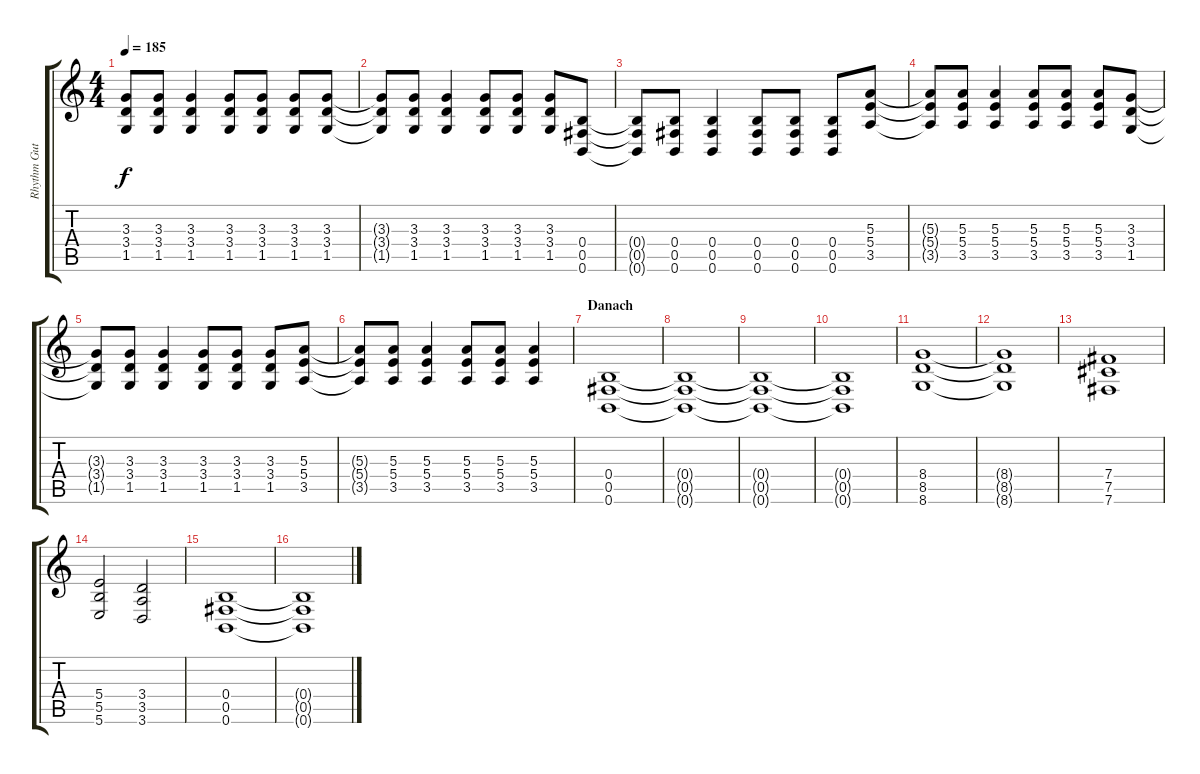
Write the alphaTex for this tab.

\track ("Rhythm Gutiar - Jona" "Rhythm Gut") {instrument distortionguitar}
\staff {score tabs}
\tuning (Db4 Ab3 E3 B2 Gb2 B1) {hide}
\ts (4 4)
\tempo 185
\clef g2
\ks c
(3.3{t} 3.4{t} 1.5{t}).8{dy f} (3.3 3.4 1.5).8 (3.3 3.4 1.5).4 (3.3 3.4 1.5).8 (3.3 3.4 1.5).8 (3.3 3.4 1.5).8 (3.3 3.4 1.5).8 |
(3.3{t} 3.4{t} 1.5{t}).8 (3.3 3.4 1.5).8 (3.3 3.4 1.5).4 (3.3 3.4 1.5).8 (3.3 3.4 1.5).8 (3.3 3.4 1.5).8 (0.4 0.5 0.6).8 |
(0.4{t} 0.5{t} 0.6{t}).8 (0.4 0.5 0.6).8 (0.4 0.5 0.6).4 (0.4 0.5 0.6).8 (0.4 0.5 0.6).8 (0.4 0.5 0.6).8 (5.3 5.4 3.5).8 |
(5.3{t} 5.4{t} 3.5{t}).8 (5.3 5.4 3.5).8 (5.3 5.4 3.5).4 (5.3 5.4 3.5).8 (5.3 5.4 3.5).8 (5.3 5.4 3.5).8 (3.3 3.4 1.5).8 |
(3.3{t} 3.4{t} 1.5{t}).8 (3.3 3.4 1.5).8 (3.3 3.4 1.5).4 (3.3 3.4 1.5).8 (3.3 3.4 1.5).8 (3.3 3.4 1.5).8 (5.3 5.4 3.5).8 |
(5.3{t} 5.4{t} 3.5{t}).8 (5.3 5.4 3.5).8 (5.3 5.4 3.5).4 (5.3 5.4 3.5).8 (5.3 5.4 3.5).8 (5.3 5.4 3.5).4 |
\section ("" "Danach")
(0.4 0.5 0.6).1 |
(0.4{t} 0.5{t} 0.6{t}).1 |
(0.4{t} 0.5{t} 0.6{t}).1 |
(0.4{t} 0.5{t} 0.6{t}).1 |
(8.4 8.5 8.6).1 |
(8.4{t} 8.5{t} 8.6{t}).1 |
(7.4 7.5 7.6).1 |
(5.4 5.5 5.6).2 (3.4 3.5 3.6).2 |
(0.4 0.5 0.6).1 |
(0.4{t} 0.5{t} 0.6{t}).1
